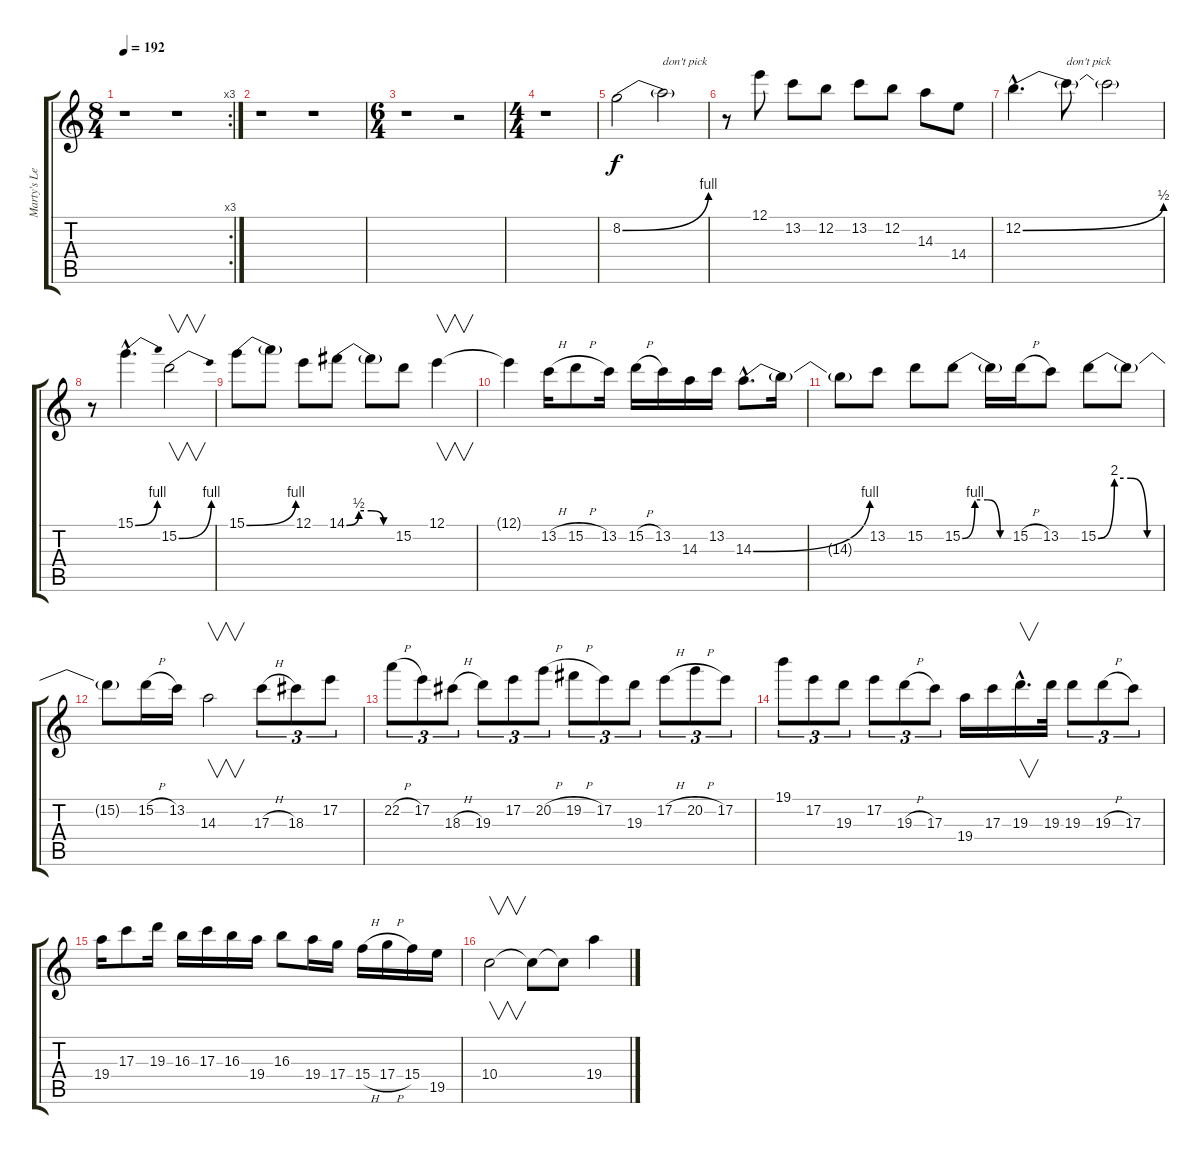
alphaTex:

\track ("Marty's Lead (Disto Gtr)" "Marty's Le") {instrument distortionguitar}
\staff {score tabs}
\tuning (E4 B3 G3 D3 A2 E2) {hide}
\rc 3
\ts (8 4)
\tempo 192
\clef g2
\ks c
r.1{dy f} r.1 |
r.1 r.1 |
\ts (6 4)
r.1 r.2 |
\ts (4 4)
r.1 |
8.2{be (bend 0 0 60 4)}.2 8.2{t}.2{txt "don't pick"} |
r.8 12.1.8 13.2.8 12.2.8 13.2.8 12.2.8 14.3.8 14.4.8 |
12.2{be (bend 0 0 60 2) hac}.4{d} 12.2{t}.8{txt "don't pick"} 12.2{t}.2 |
r.8 15.1{be (bend 0 0 60 4) hac}.4{d} 15.2{be (bend 0 0 60 4)}.2{v} |
15.1{be (bend 0 0 60 4)}.8 15.1{t}.8 12.1.8 14.1{be (custom 0 0 15 2 30 2 45 0 60 0)}.8 14.1{t}.8 15.2.8 12.1.4{v} |
12.1{t}.4 13.2{h}.16 15.2{h}.8 13.2.16 15.2{h}.16 13.2.16 14.3.16 13.2.16 14.3{be (bend 0 0 60 4) hac}.8{d} 14.3{t}.16 |
14.3{t}.8 13.2.8 15.2.8 15.2{be (custom 0 0 15 4 30 4 45 0 60 0)}.8 15.2{t}.16 15.2{h}.16 13.2.8 15.2{be (custom 0 0 15 8 30 8 45 0 60 0)}.8 15.2{t}.8 |
15.2{t}.8 15.2{h}.16 13.2.16 14.3.2{v} 17.3{h}.8{tu (3 2)} 18.3.8{tu (3 2)} 17.2.8{tu (3 2)} |
22.2{h}.8{tu (3 2)} 17.2.8{tu (3 2)} 18.3{h}.8{tu (3 2)} 19.3.8{tu (3 2)} 17.2.8{tu (3 2)} 20.2{h}.8{tu (3 2)} 19.2{h}.8{tu (3 2)} 17.2.8{tu (3 2)} 19.3.8{tu (3 2)} 17.2{h}.8{tu (3 2)} 20.2{h}.8{tu (3 2)} 17.2.8{tu (3 2)} |
19.1.8{tu (3 2)} 17.2.8{tu (3 2)} 19.3.8{tu (3 2)} 17.2.8{tu (3 2)} 19.3{h}.8{tu (3 2)} 17.3.8{tu (3 2)} 19.4.16 17.3.16 19.3{hac}.16{v d} 19.3.32 19.3.8{tu (3 2)} 19.3{h}.8{tu (3 2)} 17.3.8{tu (3 2)} |
19.4.16 17.3.8 19.3.16 16.3.16 17.3.16 16.3.16 19.4.16 16.3.8 19.4.16 17.4.16 15.4{h}.16 17.4{h}.16 15.4.16 19.5.16 |
10.4.2{v} 10.4{t}.8 10.4{t}.8 19.4{ss}.4
